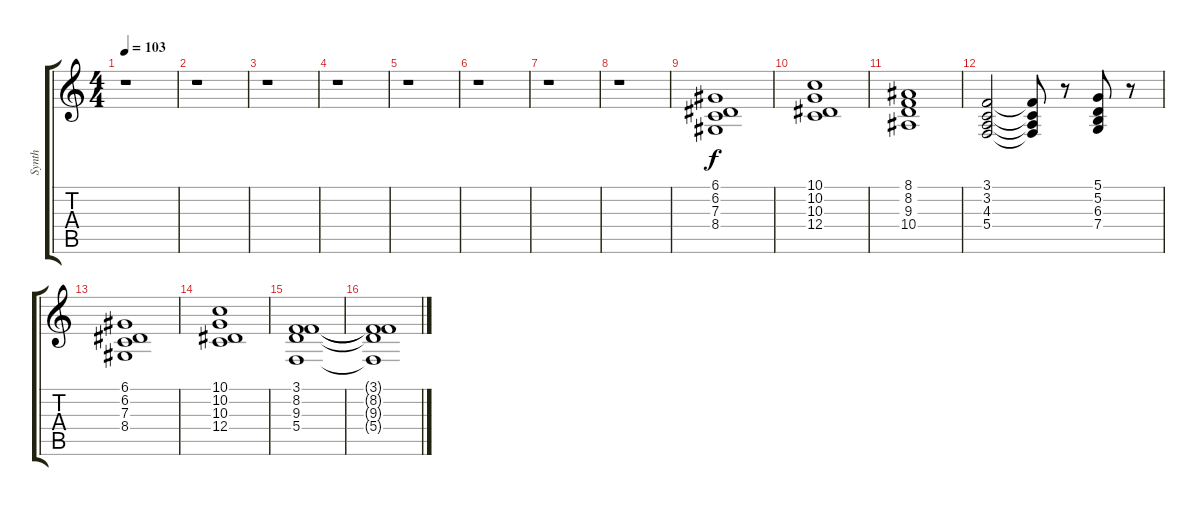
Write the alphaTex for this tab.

\track ("Synth" "Synth") {instrument choiraahs}
\staff {score tabs}
\tuning (D4 A3 F3 C3 G2 D2) {hide}
\ts (4 4)
\tempo 103
\clef g2
\ks c
r.1{dy f} |
r.1 |
r.1 |
r.1 |
r.1 |
r.1 |
r.1 |
r.1 |
(6.1 6.2 7.3 8.4).1{volume 8} |
(10.1 10.2 10.3 12.4).1 |
(8.1 8.2 9.3 10.4).1 |
(3.1 3.2 4.3 5.4).2 (3.1{t} 3.2{t} 4.3{t} 5.4{t}).8 r.8 (5.1 5.2 6.3 7.4).8 r.8 |
(6.1 6.2 7.3 8.4).1 |
(10.1 10.2 10.3 12.4).1 |
(3.1 8.2 9.3 5.4).1 |
(3.1{t} 8.2{t} 9.3{t} 5.4{t}).1
